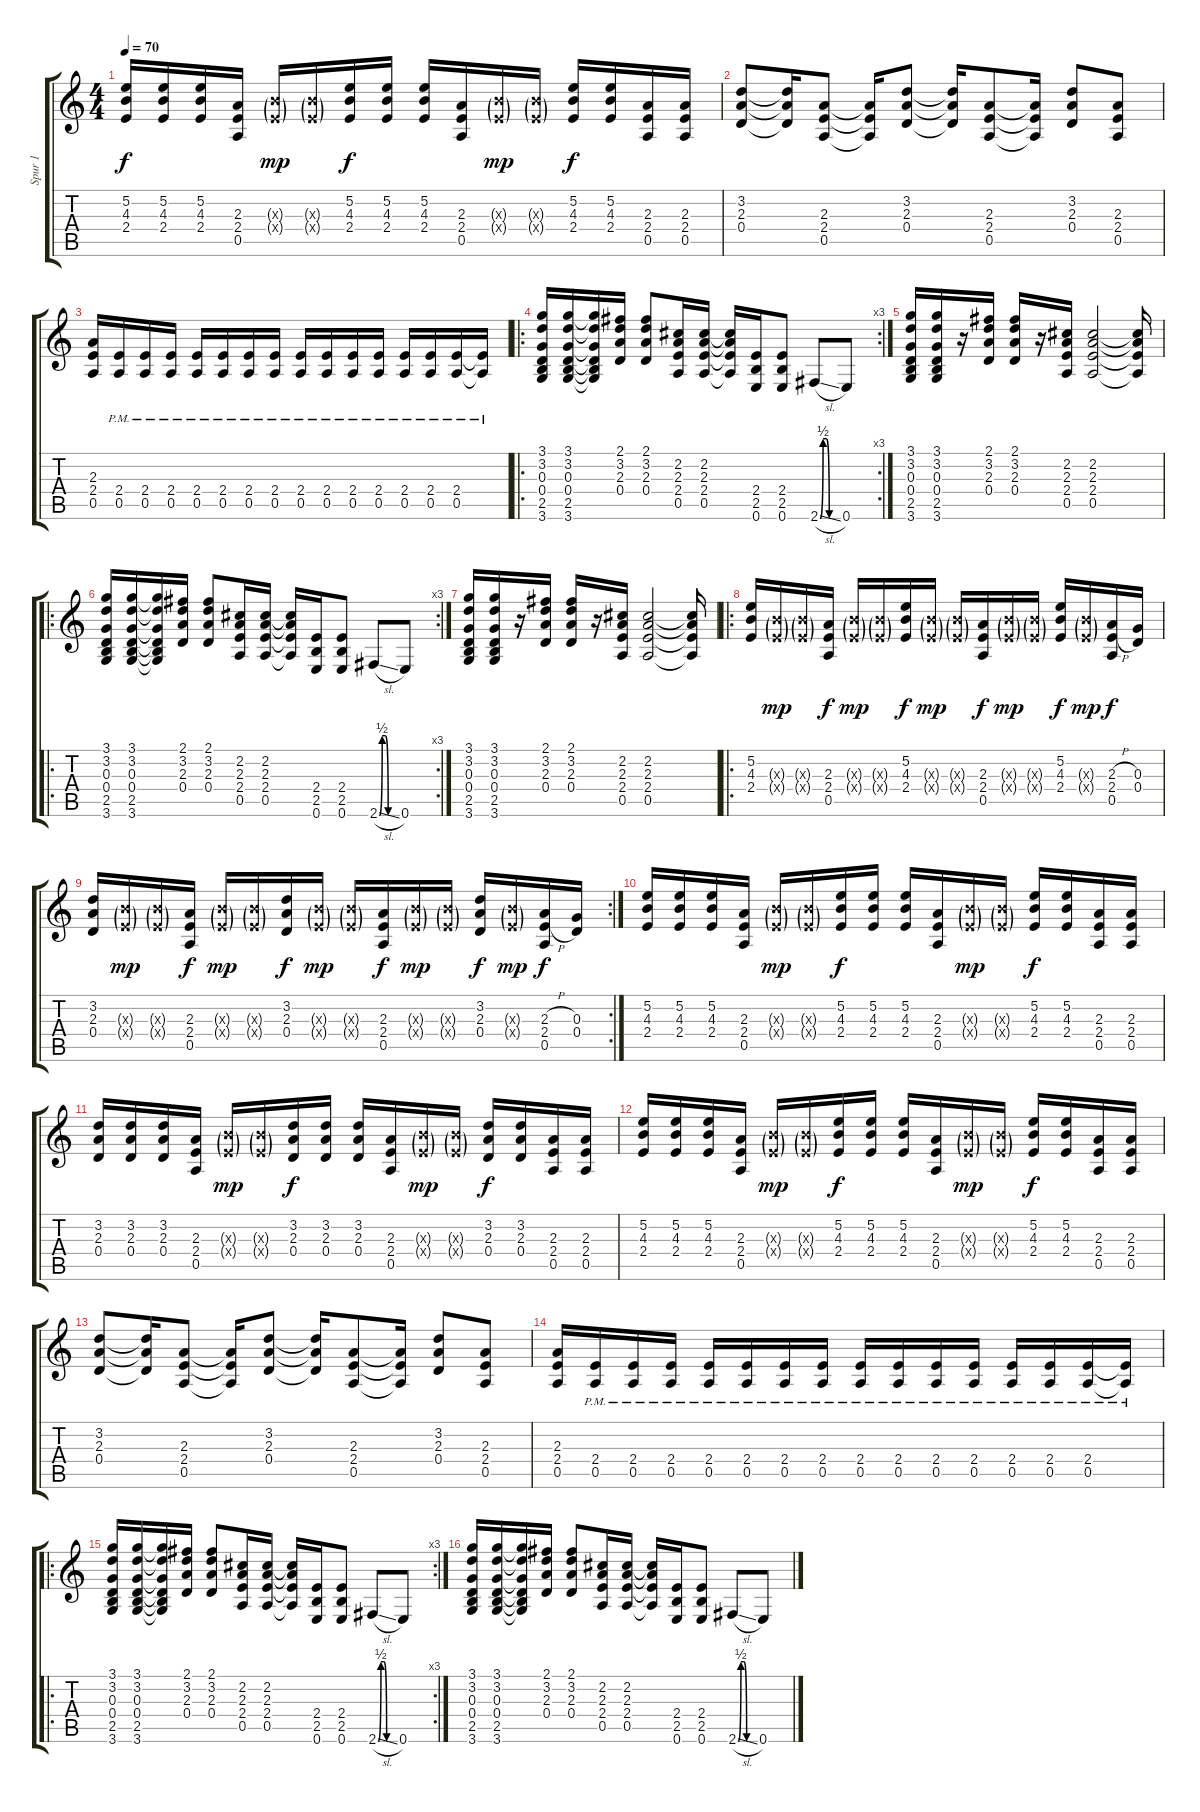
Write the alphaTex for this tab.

\track ("Spur 1" "Spur 1") {instrument distortionguitar}
\staff {score tabs}
\tuning (E4 B3 G3 D3 A2 E2) {hide}
\ts (4 4)
\tempo 70
\clef g2
\ks c
(5.2 4.3 2.4).16{dy f} (5.2 4.3 2.4).16 (5.2 4.3 2.4).16 (2.3 2.4 0.5).16 (4.3{g x} 2.4{g x}).16{dy mp} (4.3{g x} 2.4{g x}).16 (5.2 4.3 2.4).16{dy f} (5.2 4.3 2.4).16 (5.2 4.3 2.4).16 (2.3 2.4 0.5).16 (4.3{g x} 2.4{g x}).16{dy mp} (4.3{g x} 2.4{g x}).16 (5.2 4.3 2.4).16{dy f} (5.2 4.3 2.4).16 (2.3 2.4 0.5).16 (2.3 2.4 0.5).16 |
(3.2 2.3 0.4).8 (3.2{t} 2.3{t} 0.4{t}).16 (2.3 2.4 0.5).8 (2.3{t} 2.4{t} 0.5{t}).16 (3.2 2.3 0.4).8 (3.2{t} 2.3{t} 0.4{t}).16 (2.3 2.4 0.5).8 (2.3{t} 2.4{t} 0.5{t}).16 (3.2 2.3 0.4).8 (2.3 2.4 0.5).8 |
(2.3 2.4 0.5).16 (2.4{pm} 0.5{pm}).16 (2.4{pm} 0.5{pm}).16 (2.4{pm} 0.5{pm}).16 (2.4{pm} 0.5{pm}).16 (2.4{pm} 0.5{pm}).16 (2.4{pm} 0.5{pm}).16 (2.4{pm} 0.5{pm}).16 (2.4{pm} 0.5{pm}).16 (2.4{pm} 0.5{pm}).16 (2.4{pm} 0.5{pm}).16 (2.4{pm} 0.5{pm}).16 (2.4{pm} 0.5{pm}).16 (2.4{pm} 0.5{pm}).16 (2.4{pm} 0.5{pm}).16 (2.4{pm t} 0.5{pm t}).16 |
\ro
\rc 3
(3.1 3.2 0.3 0.4 2.5 3.6).16 (3.1 3.2 0.3 0.4 2.5 3.6).16 (3.1{t} 3.2{t} 0.3{t} 0.4{t} 2.5{t} 3.6{t}).16 (2.1 3.2 2.3 0.4).16 (2.1 3.2 2.3 0.4).8 (2.2 2.3 2.4 0.5).16 (2.2 2.3 2.4 0.5).16 (2.2{t} 2.3{t} 2.4{t} 0.5{t}).16 (2.4 2.5 0.6).16 (2.4 2.5 0.6).8 2.6{be (custom 0 0 10 2 20 2 30 0 60 0) sl}.8 0.6.8 |
(3.1 3.2 0.3 0.4 2.5 3.6).16 (3.1 3.2 0.3 0.4 2.5 3.6).16 r.16 (2.1 3.2 2.3 0.4).16 (2.1 3.2 2.3 0.4).16 r.16 (2.2 2.3 2.4 0.5).16 (2.2 2.3 2.4 0.5).2 (2.2{t} 2.3{t} 2.4{t} 0.5{t}).16 |
\ro
\rc 3
(3.1 3.2 0.3 0.4 2.5 3.6).16 (3.1 3.2 0.3 0.4 2.5 3.6).16 (3.1{t} 3.2{t} 0.3{t} 0.4{t} 2.5{t} 3.6{t}).16 (2.1 3.2 2.3 0.4).16 (2.1 3.2 2.3 0.4).8 (2.2 2.3 2.4 0.5).16 (2.2 2.3 2.4 0.5).16 (2.2{t} 2.3{t} 2.4{t} 0.5{t}).16 (2.4 2.5 0.6).16 (2.4 2.5 0.6).8 2.6{be (custom 0 0 10 2 20 2 30 0 60 0) sl}.8 0.6.8 |
(3.1 3.2 0.3 0.4 2.5 3.6).16 (3.1 3.2 0.3 0.4 2.5 3.6).16 r.16 (2.1 3.2 2.3 0.4).16 (2.1 3.2 2.3 0.4).16 r.16 (2.2 2.3 2.4 0.5).16 (2.2 2.3 2.4 0.5).2 (2.2{t} 2.3{t} 2.4{t} 0.5{t}).16 |
\ro
(5.2 4.3 2.4).16 (4.3{g x} 2.4{g x}).16{dy mp} (4.3{g x} 2.4{g x}).16 (2.3 2.4 0.5).16{dy f} (4.3{g x} 2.4{g x}).16{dy mp} (4.3{g x} 2.4{g x}).16 (5.2 4.3 2.4).16{dy f} (4.3{g x} 2.4{g x}).16{dy mp} (4.3{g x} 2.4{g x}).16 (2.3 2.4 0.5).16{dy f} (4.3{g x} 2.4{g x}).16{dy mp} (4.3{g x} 2.4{g x}).16 (5.2 4.3 2.4).16{dy f} (4.3{g x} 2.4{g x}).16{dy mp} (2.3{h} 2.4{h} 0.5).16{dy f} (0.3 0.4).16 |
\rc 2
(3.2 2.3 0.4).16 (4.3{g x} 2.4{g x}).16{dy mp} (4.3{g x} 2.4{g x}).16 (2.3 2.4 0.5).16{dy f} (4.3{g x} 2.4{g x}).16{dy mp} (4.3{g x} 2.4{g x}).16 (3.2 2.3 0.4).16{dy f} (4.3{g x} 2.4{g x}).16{dy mp} (4.3{g x} 2.4{g x}).16 (2.3 2.4 0.5).16{dy f} (4.3{g x} 2.4{g x}).16{dy mp} (4.3{g x} 2.4{g x}).16 (3.2 2.3 0.4).16{dy f} (4.3{g x} 2.4{g x}).16{dy mp} (2.3{h} 2.4{h} 0.5).16{dy f} (0.3 0.4).16 |
(5.2 4.3 2.4).16 (5.2 4.3 2.4).16 (5.2 4.3 2.4).16 (2.3 2.4 0.5).16 (4.3{g x} 2.4{g x}).16{dy mp} (4.3{g x} 2.4{g x}).16 (5.2 4.3 2.4).16{dy f} (5.2 4.3 2.4).16 (5.2 4.3 2.4).16 (2.3 2.4 0.5).16 (4.3{g x} 2.4{g x}).16{dy mp} (4.3{g x} 2.4{g x}).16 (5.2 4.3 2.4).16{dy f} (5.2 4.3 2.4).16 (2.3 2.4 0.5).16 (2.3 2.4 0.5).16 |
(3.2 2.3 0.4).16 (3.2 2.3 0.4).16 (3.2 2.3 0.4).16 (2.3 2.4 0.5).16 (4.3{g x} 2.4{g x}).16{dy mp} (4.3{g x} 2.4{g x}).16 (3.2 2.3 0.4).16{dy f} (3.2 2.3 0.4).16 (3.2 2.3 0.4).16 (2.3 2.4 0.5).16 (4.3{g x} 2.4{g x}).16{dy mp} (4.3{g x} 2.4{g x}).16 (3.2 2.3 0.4).16{dy f} (3.2 2.3 0.4).16 (2.3 2.4 0.5).16 (2.3 2.4 0.5).16 |
(5.2 4.3 2.4).16 (5.2 4.3 2.4).16 (5.2 4.3 2.4).16 (2.3 2.4 0.5).16 (4.3{g x} 2.4{g x}).16{dy mp} (4.3{g x} 2.4{g x}).16 (5.2 4.3 2.4).16{dy f} (5.2 4.3 2.4).16 (5.2 4.3 2.4).16 (2.3 2.4 0.5).16 (4.3{g x} 2.4{g x}).16{dy mp} (4.3{g x} 2.4{g x}).16 (5.2 4.3 2.4).16{dy f} (5.2 4.3 2.4).16 (2.3 2.4 0.5).16 (2.3 2.4 0.5).16 |
(3.2 2.3 0.4).8 (3.2{t} 2.3{t} 0.4{t}).16 (2.3 2.4 0.5).8 (2.3{t} 2.4{t} 0.5{t}).16 (3.2 2.3 0.4).8 (3.2{t} 2.3{t} 0.4{t}).16 (2.3 2.4 0.5).8 (2.3{t} 2.4{t} 0.5{t}).16 (3.2 2.3 0.4).8 (2.3 2.4 0.5).8 |
(2.3 2.4 0.5).16 (2.4{pm} 0.5{pm}).16 (2.4{pm} 0.5{pm}).16 (2.4{pm} 0.5{pm}).16 (2.4{pm} 0.5{pm}).16 (2.4{pm} 0.5{pm}).16 (2.4{pm} 0.5{pm}).16 (2.4{pm} 0.5{pm}).16 (2.4{pm} 0.5{pm}).16 (2.4{pm} 0.5{pm}).16 (2.4{pm} 0.5{pm}).16 (2.4{pm} 0.5{pm}).16 (2.4{pm} 0.5{pm}).16 (2.4{pm} 0.5{pm}).16 (2.4{pm} 0.5{pm}).16 (2.4{pm t} 0.5{pm t}).16 |
\ro
\rc 3
(3.1 3.2 0.3 0.4 2.5 3.6).16 (3.1 3.2 0.3 0.4 2.5 3.6).16 (3.1{t} 3.2{t} 0.3{t} 0.4{t} 2.5{t} 3.6{t}).16 (2.1 3.2 2.3 0.4).16 (2.1 3.2 2.3 0.4).8 (2.2 2.3 2.4 0.5).16 (2.2 2.3 2.4 0.5).16 (2.2{t} 2.3{t} 2.4{t} 0.5{t}).16 (2.4 2.5 0.6).16 (2.4 2.5 0.6).8 2.6{be (custom 0 0 10 2 20 2 30 0 60 0) sl}.8 0.6.8 |
(3.1 3.2 0.3 0.4 2.5 3.6).16 (3.1 3.2 0.3 0.4 2.5 3.6).16 (3.1{t} 3.2{t} 0.3{t} 0.4{t} 2.5{t} 3.6{t}).16 (2.1 3.2 2.3 0.4).16 (2.1 3.2 2.3 0.4).8 (2.2 2.3 2.4 0.5).16 (2.2 2.3 2.4 0.5).16 (2.2{t} 2.3{t} 2.4{t} 0.5{t}).16 (2.4 2.5 0.6).16 (2.4 2.5 0.6).8 2.6{be (custom 0 0 10 2 20 2 30 0 60 0) sl}.8 0.6.8
